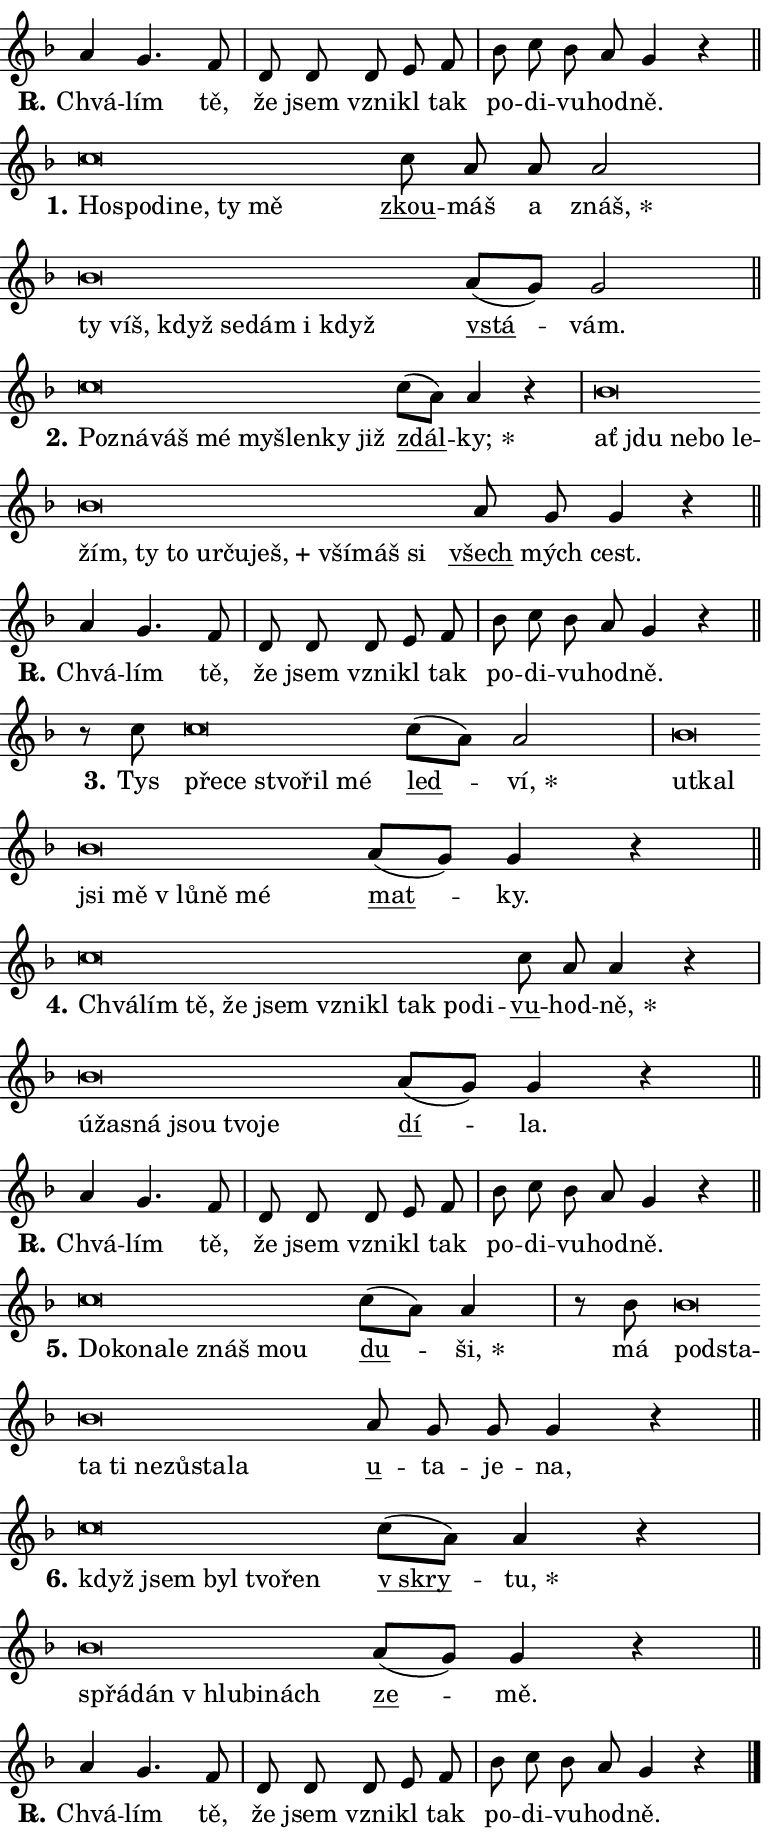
\version "2.24.0"
\header { tagline = "" }
\paper {
  indent = 0\cm
  top-margin = 0\cm
  right-margin = 0.13\cm % to fit lyric hyphens
  bottom-margin = 0\cm
  left-margin = 0\cm
  paper-width = 13\cm
  page-breaking = #ly:one-page-breaking
  system-system-spacing.basic-distance = #11
  score-system-spacing.basic-distance = #11
  ragged-last = ##f
}


%% Author: Thomas Morley
%% https://lists.gnu.org/archive/html/lilypond-user/2020-05/msg00002.html
#(define (line-position grob)
"Returns position of @var[grob} in current system:
   @code{'start}, if at first time-step
   @code{'end}, if at last time-step
   @code{'middle} otherwise
"
  (let* ((col (ly:item-get-column grob))
         (ln (ly:grob-object col 'left-neighbor))
         (rn (ly:grob-object col 'right-neighbor))
         (col-to-check-left (if (ly:grob? ln) ln col))
         (col-to-check-right (if (ly:grob? rn) rn col))
         (break-dir-left
           (and
             (ly:grob-property col-to-check-left 'non-musical #f)
             (ly:item-break-dir col-to-check-left)))
         (break-dir-right
           (and
             (ly:grob-property col-to-check-right 'non-musical #f)
             (ly:item-break-dir col-to-check-right))))
        (cond ((eqv? 1 break-dir-left) 'start)
              ((eqv? -1 break-dir-right) 'end)
              (else 'middle))))

#(define (tranparent-at-line-position vctor)
  (lambda (grob)
  "Relying on @code{line-position} select the relevant enry from @var{vctor}.
Used to determine transparency,"
    (case (line-position grob)
      ((end) (not (vector-ref vctor 0)))
      ((middle) (not (vector-ref vctor 1)))
      ((start) (not (vector-ref vctor 2))))))

noteHeadBreakVisibility =
#(define-music-function (break-visibility)(vector?)
"Makes @code{NoteHead}s transparent relying on @var{break-visibility}"
#{
  \override NoteHead.transparent =
    #(tranparent-at-line-position break-visibility)
#})

#(define delete-ledgers-for-transparent-note-heads
  (lambda (grob)
    "Reads whether a @code{NoteHead} is transparent.
If so this @code{NoteHead} is removed from @code{'note-heads} from
@var{grob}, which is supposed to be @code{LedgerLineSpanner}.
As a result ledgers are not printed for this @code{NoteHead}"
    (let* ((nhds-array (ly:grob-object grob 'note-heads))
           (nhds-list
             (if (ly:grob-array? nhds-array)
                 (ly:grob-array->list nhds-array)
                 '()))
           ;; Relies on the transparent-property being done before
           ;; Staff.LedgerLineSpanner.after-line-breaking is executed.
           ;; This is fragile ...
           (to-keep
             (remove
               (lambda (nhd)
                 (ly:grob-property nhd 'transparent #f))
               nhds-list)))
      ;; TODO find a better method to iterate over grob-arrays, similiar
      ;; to filter/remove etc for lists
      ;; For now rebuilt from scratch
      (set! (ly:grob-object grob 'note-heads)  '())
      (for-each
        (lambda (nhd)
          (ly:pointer-group-interface::add-grob grob 'note-heads nhd))
        to-keep))))

squashNotes = {
  \override NoteHead.X-extent = #'(-0.2 . 0.2)
  \override NoteHead.Y-extent = #'(-0.75 . 0)
  \override NoteHead.stencil =
    #(lambda (grob)
       (let ((pos (ly:grob-property grob 'staff-position)))
         (begin
           (if (< pos -7) (display "ERROR: Lower brevis then expected\n") (display ""))
           (if (<= pos -6) ly:text-interface::print ly:note-head::print))))
}
unSquashNotes = {
  \revert NoteHead.X-extent
  \revert NoteHead.Y-extent
  \revert NoteHead.stencil
}

hideNotes = \noteHeadBreakVisibility #begin-of-line-visible
unHideNotes = \noteHeadBreakVisibility #all-visible

% work-around for resetting accidentals
% https://lilypond.org/doc/v2.23/Documentation/notation/displaying-rhythms#unmetered-music
cadenzaMeasure = {
  \cadenzaOff
  \partial 1024 s1024
  \cadenzaOn
}

#(define-markup-command (accent layout props text) (markup?)
  "Underline accented syllable"
  (interpret-markup layout props
    #{\markup \override #'(offset . 4.3) \underline { #text }#}))

responsum = \markup \concat {
  "R" \hspace #-1.05 \path #0.1 #'((moveto 0 0.07) (lineto 0.9 0.8)) \hspace #0.05 "."
}

spaceSize = #0.6828661417322834 % exact space size for TeX Gyre Schola

\layout {
  \context {
    \Staff
    \remove "Time_signature_engraver"
    \override LedgerLineSpanner.after-line-breaking = #delete-ledgers-for-transparent-note-heads
  }
  \context {
    \Lyrics {
      \override LyricSpace.minimum-distance = \spaceSize
      \override LyricText.font-name = #"TeX Gyre Schola"
      \override LyricText.font-size = 1
      \override StanzaNumber.font-name = #"TeX Gyre Schola Bold"
      \override StanzaNumber.font-size = 1
    }
  }
  \context {
    \Score 
    \override NoteHead.text =
      #(lambda (grob) 
        (let ((pos (ly:grob-property grob 'staff-position)))
          #{\markup {
            \combine
              \halign #-0.55 \raise #(if (= pos -6) 0 0.5) \override #'(thickness . 2) \draw-line #'(3.2 . 0)
              \musicglyph "noteheads.sM1"
          }#}))
  }
}

% magnetic-lyrics.ily
%
%   written by
%     Jean Abou Samra <jean@abou-samra.fr>
%     Werner Lemberg <wl@gnu.org>
%
%   adapted by
%     Jiri Hon <jiri.hon@gmail.com>
%
% Version 2022-Apr-15

% https://www.mail-archive.com/lilypond-user@gnu.org/msg149350.html

#(define (Left_hyphen_pointer_engraver context)
   "Collect syllable-hyphen-syllable occurrences in lyrics and store
them in properties.  This engraver only looks to the left.  For
example, if the lyrics input is @code{foo -- bar}, it does the
following.

@itemize @bullet
@item
Set the @code{text} property of the @code{LyricHyphen} grob between
@q{foo} and @q{bar} to @code{foo}.

@item
Set the @code{left-hyphen} property of the @code{LyricText} grob with
text @q{foo} to the @code{LyricHyphen} grob between @q{foo} and
@q{bar}.
@end itemize

Use this auxiliary engraver in combination with the
@code{lyric-@/text::@/apply-@/magnetic-@/offset!} hook."
   (let ((hyphen #f)
         (text #f))
     (make-engraver
      (acknowledgers
       ((lyric-syllable-interface engraver grob source-engraver)
        (set! text grob)))
      (end-acknowledgers
       ((lyric-hyphen-interface engraver grob source-engraver)
        ;(when (not (grob::has-interface grob 'lyric-space-interface))
          (set! hyphen grob)));)
      ((stop-translation-timestep engraver)
       (when (and text hyphen)
         (ly:grob-set-object! text 'left-hyphen hyphen))
       (set! text #f)
       (set! hyphen #f)))))

#(define (lyric-text::apply-magnetic-offset! grob)
   "If the space between two syllables is less than the value in
property @code{LyricText@/.details@/.squash-threshold}, move the right
syllable to the left so that it gets concatenated with the left
syllable.

Use this function as a hook for
@code{LyricText@/.after-@/line-@/breaking} if the
@code{Left_@/hyphen_@/pointer_@/engraver} is active."
   (let ((hyphen (ly:grob-object grob 'left-hyphen #f)))
     (when hyphen
       (let ((left-text (ly:spanner-bound hyphen LEFT)))
         (when (grob::has-interface left-text 'lyric-syllable-interface)
           (let* ((common (ly:grob-common-refpoint grob left-text X))
                  (this-x-ext (ly:grob-extent grob common X))
                  (left-x-ext
                   (begin
                     ;; Trigger magnetism for left-text.
                     (ly:grob-property left-text 'after-line-breaking)
                     (ly:grob-extent left-text common X)))
                  ;; `delta` is the gap width between two syllables.
                  (delta (- (interval-start this-x-ext)
                            (interval-end left-x-ext)))
                  (details (ly:grob-property grob 'details))
                  (threshold (assoc-get 'squash-threshold details 0.2)))
             (when (< delta threshold)
               (let* (;; We have to manipulate the input text so that
                      ;; ligatures crossing syllable boundaries are not
                      ;; disabled.  For languages based on the Latin
                      ;; script this is essentially a beautification.
                      ;; However, for non-Western scripts it can be a
                      ;; necessity.
                      (lt (ly:grob-property left-text 'text))
                      (rt (ly:grob-property grob 'text))
                      (is-space (grob::has-interface hyphen 'lyric-space-interface))
                      (space (if is-space " " ""))
                      (extra-delta (if is-space spaceSize 0))
                      ;; Append new syllable.
                      (ltrt-space (if (and (string? lt) (string? rt))
                                (string-append lt space rt)
                                (make-concat-markup (list lt space rt))))
                      ;; Right-align `ltrt` to the right side.
                      (ltrt-space-markup (grob-interpret-markup
                               grob
                               (make-translate-markup
                                (cons (interval-length this-x-ext) 0)
                                (make-right-align-markup ltrt-space)))))
                 (begin
                   ;; Don't print `left-text`.
                   (ly:grob-set-property! left-text 'stencil #f)
                   ;; Set text and stencil (which holds all collected
                   ;; syllables so far) and shift it to the left.
                   (ly:grob-set-property! grob 'text ltrt-space)
                   (ly:grob-set-property! grob 'stencil ltrt-space-markup)
                   (ly:grob-translate-axis! grob (- (- delta extra-delta)) X))))))))))


#(define (lyric-hyphen::displace-bounds-first grob)
   ;; Make very sure this callback isn't triggered too early.
   (let ((left (ly:spanner-bound grob LEFT))
         (right (ly:spanner-bound grob RIGHT)))
     (ly:grob-property left 'after-line-breaking)
     (ly:grob-property right 'after-line-breaking)
     (ly:lyric-hyphen::print grob)))

squashThreshold = #0.4

\layout {
  \context {
    \Lyrics
    \consists #Left_hyphen_pointer_engraver
    \override LyricText.after-line-breaking =
      #lyric-text::apply-magnetic-offset!
    \override LyricHyphen.stencil = #lyric-hyphen::displace-bounds-first
    \override LyricText.details.squash-threshold = \squashThreshold
    \override LyricHyphen.minimum-distance = 0
    \override LyricHyphen.minimum-length = \squashThreshold
  }
}

squashText = \override LyricText.details.squash-threshold = 9999
unSquashText = \override LyricText.details.squash-threshold = \squashThreshold

leftText = \override LyricText.self-alignment-X = #LEFT
unLeftText = \revert LyricText.self-alignment-X

starOffset = #(lambda (grob) 
                (let ((x_offset (ly:self-alignment-interface::aligned-on-x-parent grob)))
                  (if (= x_offset 0) 0 (+ x_offset 1.2))))

star = #(define-music-function (syllable)(string?)
"Append star separator at the end of a syllable"
#{
  \once \override LyricText.X-offset = #starOffset
  \lyricmode { \markup {
    #syllable
    \override #'((font-name . "TeX Gyre Schola Bold")) \hspace #0.2 \lower #0.65 \larger "*"
  } }
#})

starAccent = #(define-music-function (syllable)(string?)
"Append star separator at the end of a syllable and make accent"
#{
  \once \override LyricText.X-offset = #starOffset
  \lyricmode { \markup {
    \accent #syllable
    \override #'((font-name . "TeX Gyre Schola Bold")) \hspace #0.2 \lower #0.65 \larger "*"
  } }
#})

breath = #(define-music-function (syllable)(string?)
"Append breathing indicator at the end of a syllable"
#{
  \lyricmode { \markup { #syllable "+" } }
#})

optionalBreath = #(define-music-function (syllable)(string?)
"Append optional breathing indicator at the end of a syllable"
#{
  \lyricmode { \markup { #syllable "(+)" } }
#})


\score {
    <<
        \new Voice = "melody" { \cadenzaOn \key f \major \relative { a'4 g4. f8 \cadenzaMeasure \bar "|" d d \bar "" d e f \cadenzaMeasure \bar "|" bes c bes a g4 r \cadenzaMeasure \bar "||" \break } }
        \new Lyrics \lyricsto "melody" { \lyricmode { \set stanza = \responsum
Chvá -- lím tě, že jsem vzni -- kl tak po -- di -- vu -- hod -- ně. } }
    >>
    \layout {}
}

\score {
    <<
        \new Voice = "melody" { \cadenzaOn \key f \major \relative { \squashNotes c''\breve*1/16 \hideNotes \breve*1/16 \bar "" \breve*1/16 \bar "" \breve*1/16 \bar "" \breve*1/16 \breve*1/16 \bar "" \unHideNotes \unSquashNotes \bar "" c8 a a a2 \cadenzaMeasure \bar "|" \squashNotes bes\breve*1/16 \hideNotes \breve*1/16 \bar "" \breve*1/16 \bar "" \breve*1/16 \bar "" \breve*1/16 \bar "" \breve*1/16 \breve*1/16 \bar "" \unHideNotes \unSquashNotes \bar "" a8[( g)] g2 \cadenzaMeasure \bar "||" \break } }
        \new Lyrics \lyricsto "melody" { \lyricmode { \set stanza = "1."
\leftText Ho -- \squashText spo -- di -- ne, ty mě \unLeftText \unSquashText \markup \accent zkou -- máš a \star znáš, \leftText ty \squashText víš, když se -- dám i když \unLeftText \unSquashText \markup \accent vstá -- vám. } }
    >>
    \layout {}
}

\score {
    <<
        \new Voice = "melody" { \cadenzaOn \key f \major \relative { \squashNotes c''\breve*1/16 \hideNotes \breve*1/16 \bar "" \breve*1/16 \bar "" \breve*1/16 \bar "" \breve*1/16 \bar "" \breve*1/16 \bar "" \breve*1/16 \breve*1/16 \bar "" \unHideNotes \unSquashNotes \bar "" c8[( a)] a4 r \cadenzaMeasure \bar "|" \squashNotes bes\breve*1/16 \hideNotes \breve*1/16 \bar "" \breve*1/16 \bar "" \breve*1/16 \bar "" \breve*1/16 \bar "" \breve*1/16 \bar "" \breve*1/16 \bar "" \breve*1/16 \bar "" \breve*1/16 \bar "" \breve*1/16 \bar "" \breve*1/16 \bar "" \breve*1/16 \bar "" \breve*1/16 \breve*1/16 \bar "" \unHideNotes \unSquashNotes \bar "" a8 g g4 r \cadenzaMeasure \bar "||" \break } }
        \new Lyrics \lyricsto "melody" { \lyricmode { \set stanza = "2."
\leftText Po -- \squashText zná -- váš mé my -- šlen -- ky již \unLeftText \unSquashText \markup \accent zdál -- \star ky; \leftText ať \squashText jdu ne -- bo le -- žím, ty to ur -- ču -- \breath "ješ," vší -- máš si \unLeftText \unSquashText \markup \accent všech mých cest. } }
    >>
    \layout {}
}

\score {
    <<
        \new Voice = "melody" { \cadenzaOn \key f \major \relative { a'4 g4. f8 \cadenzaMeasure \bar "|" d d \bar "" d e f \cadenzaMeasure \bar "|" bes c bes a g4 r \cadenzaMeasure \bar "||" \break } }
        \new Lyrics \lyricsto "melody" { \lyricmode { \set stanza = \responsum
Chvá -- lím tě, že jsem vzni -- kl tak po -- di -- vu -- hod -- ně. } }
    >>
    \layout {}
}

\score {
    <<
        \new Voice = "melody" { \cadenzaOn \key f \major \relative { r8 c''8 \squashNotes c\breve*1/16 \hideNotes \breve*1/16 \bar "" \breve*1/16 \bar "" \breve*1/16 \breve*1/16 \bar "" \unHideNotes \unSquashNotes \bar "" c8[( a)] a2 \cadenzaMeasure \bar "|" \squashNotes bes\breve*1/16 \hideNotes \breve*1/16 \bar "" \breve*1/16 \bar "" \breve*1/16 \bar "" \breve*1/16 \bar "" \breve*1/16 \breve*1/16 \bar "" \unHideNotes \unSquashNotes \bar "" a8[( g)] g4 r \cadenzaMeasure \bar "||" \break } }
        \new Lyrics \lyricsto "melody" { \lyricmode { \set stanza = "3."
Tys \leftText pře -- \squashText ce stvo -- řil mé \unLeftText \unSquashText \markup \accent led -- \star ví, \leftText ut -- \squashText kal jsi mě "v lů" -- ně mé \unLeftText \unSquashText \markup \accent mat -- ky. } }
    >>
    \layout {}
}

\score {
    <<
        \new Voice = "melody" { \cadenzaOn \key f \major \relative { \squashNotes c''\breve*1/16 \hideNotes \breve*1/16 \bar "" \breve*1/16 \bar "" \breve*1/16 \bar "" \breve*1/16 \bar "" \breve*1/16 \bar "" \breve*1/16 \bar "" \breve*1/16 \bar "" \breve*1/16 \breve*1/16 \bar "" \unHideNotes \unSquashNotes \bar "" c8 a a4 r \cadenzaMeasure \bar "|" \squashNotes bes\breve*1/16 \hideNotes \breve*1/16 \bar "" \breve*1/16 \bar "" \breve*1/16 \bar "" \breve*1/16 \breve*1/16 \bar "" \unHideNotes \unSquashNotes \bar "" a8[( g)] g4 r \cadenzaMeasure \bar "||" \break } }
        \new Lyrics \lyricsto "melody" { \lyricmode { \set stanza = "4."
\leftText Chvá -- \squashText lím tě, že jsem vzni -- kl tak po -- di -- \unLeftText \unSquashText \markup \accent vu -- hod -- \star ně, \leftText ú -- \squashText ža -- sná jsou tvo -- je \unLeftText \unSquashText \markup \accent dí -- la. } }
    >>
    \layout {}
}

\score {
    <<
        \new Voice = "melody" { \cadenzaOn \key f \major \relative { a'4 g4. f8 \cadenzaMeasure \bar "|" d d \bar "" d e f \cadenzaMeasure \bar "|" bes c bes a g4 r \cadenzaMeasure \bar "||" \break } }
        \new Lyrics \lyricsto "melody" { \lyricmode { \set stanza = \responsum
Chvá -- lím tě, že jsem vzni -- kl tak po -- di -- vu -- hod -- ně. } }
    >>
    \layout {}
}

\score {
    <<
        \new Voice = "melody" { \cadenzaOn \key f \major \relative { \squashNotes c''\breve*1/16 \hideNotes \breve*1/16 \bar "" \breve*1/16 \bar "" \breve*1/16 \bar "" \breve*1/16 \breve*1/16 \bar "" \unHideNotes \unSquashNotes \bar "" c8[( a)] a4 \cadenzaMeasure \bar "|" r8 bes8 \squashNotes bes\breve*1/16 \hideNotes \breve*1/16 \bar "" \breve*1/16 \bar "" \breve*1/16 \bar "" \breve*1/16 \bar "" \breve*1/16 \bar "" \breve*1/16 \breve*1/16 \bar "" \unHideNotes \unSquashNotes \bar "" a8 g g g4 r \cadenzaMeasure \bar "||" \break } }
        \new Lyrics \lyricsto "melody" { \lyricmode { \set stanza = "5."
\leftText Do -- \squashText ko -- na -- le znáš mou \unLeftText \unSquashText \markup \accent du -- \star ši, má \leftText pod -- \squashText sta -- ta ti ne -- zů -- sta -- la \unLeftText \unSquashText \markup \accent u -- ta -- je -- na, } }
    >>
    \layout {}
}

\score {
    <<
        \new Voice = "melody" { \cadenzaOn \key f \major \relative { \squashNotes c''\breve*1/16 \hideNotes \breve*1/16 \bar "" \breve*1/16 \bar "" \breve*1/16 \breve*1/16 \bar "" \unHideNotes \unSquashNotes \bar "" c8[( a)] a4 r \cadenzaMeasure \bar "|" \squashNotes bes\breve*1/16 \hideNotes \breve*1/16 \bar "" \breve*1/16 \bar "" \breve*1/16 \breve*1/16 \bar "" \unHideNotes \unSquashNotes \bar "" a8[( g)] g4 r \cadenzaMeasure \bar "||" \break } }
        \new Lyrics \lyricsto "melody" { \lyricmode { \set stanza = "6."
\leftText když \squashText jsem byl tvo -- řen \unLeftText \unSquashText \markup \accent "v skry" -- \star tu, \leftText spřá -- \squashText dán "v hlu" -- bi -- nách \unLeftText \unSquashText \markup \accent ze -- mě. } }
    >>
    \layout {}
}

\score {
    <<
        \new Voice = "melody" { \cadenzaOn \key f \major \relative { a'4 g4. f8 \cadenzaMeasure \bar "|" d d \bar "" d e f \cadenzaMeasure \bar "|" bes c bes a g4 r \cadenzaMeasure \bar "||" \break } \bar "|." }
        \new Lyrics \lyricsto "melody" { \lyricmode { \set stanza = \responsum
Chvá -- lím tě, že jsem vzni -- kl tak po -- di -- vu -- hod -- ně. } }
    >>
    \layout {}
}
